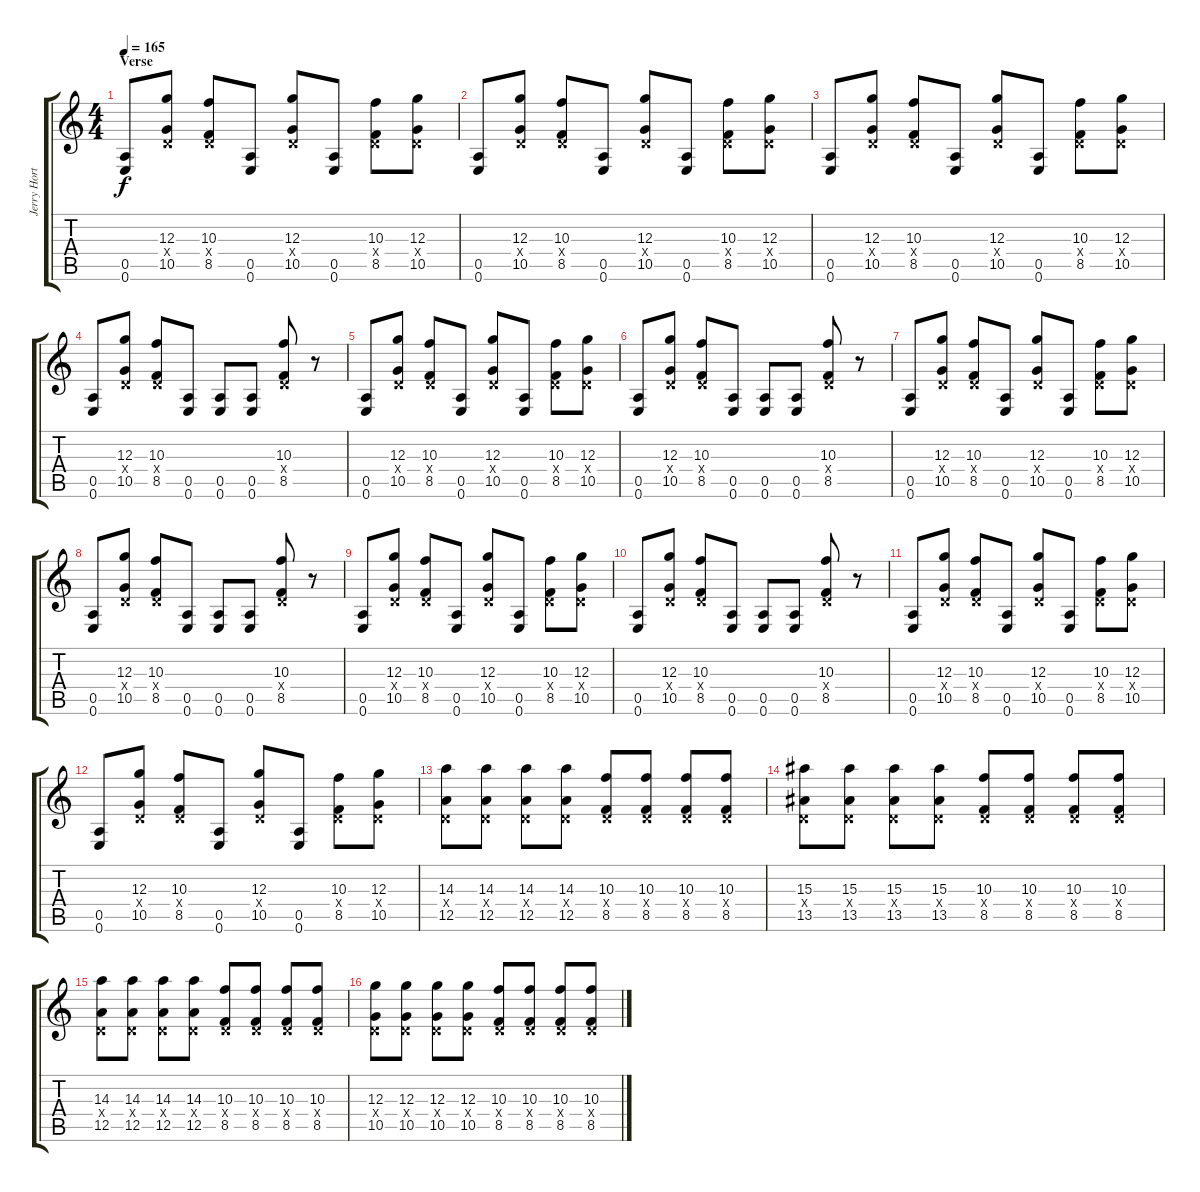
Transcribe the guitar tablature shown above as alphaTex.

\track ("Jerry Horton guitar 1" "Jerry Hort") {instrument overdrivenguitar}
\staff {score tabs}
\tuning (E4 B3 G3 D3 A2 E2) {hide}
\ts (4 4)
\section ("" "Verse")
\tempo 165
\clef g2
\ks c
(0.5 0.6).8{dy f} (12.3 0.4{x} 10.5).8 (10.3 0.4{x} 8.5).8 (0.5 0.6).8 (12.3 0.4{x} 10.5).8 (0.5 0.6).8 (10.3 0.4{x} 8.5).8 (12.3 0.4{x} 10.5).8 |
(0.5 0.6).8 (12.3 0.4{x} 10.5).8 (10.3 0.4{x} 8.5).8 (0.5 0.6).8 (12.3 0.4{x} 10.5).8 (0.5 0.6).8 (10.3 0.4{x} 8.5).8 (12.3 0.4{x} 10.5).8 |
(0.5 0.6).8 (12.3 0.4{x} 10.5).8 (10.3 0.4{x} 8.5).8 (0.5 0.6).8 (12.3 0.4{x} 10.5).8 (0.5 0.6).8 (10.3 0.4{x} 8.5).8 (12.3 0.4{x} 10.5).8 |
(0.5 0.6).8 (12.3 0.4{x} 10.5).8 (10.3 0.4{x} 8.5).8 (0.5 0.6).8 (0.5 0.6).8 (0.5 0.6).8 (10.3 0.4{x} 8.5).8 r.8 |
(0.5 0.6).8 (12.3 0.4{x} 10.5).8 (10.3 0.4{x} 8.5).8 (0.5 0.6).8 (12.3 0.4{x} 10.5).8 (0.5 0.6).8 (10.3 0.4{x} 8.5).8 (12.3 0.4{x} 10.5).8 |
(0.5 0.6).8 (12.3 0.4{x} 10.5).8 (10.3 0.4{x} 8.5).8 (0.5 0.6).8 (0.5 0.6).8 (0.5 0.6).8 (10.3 0.4{x} 8.5).8 r.8 |
(0.5 0.6).8 (12.3 0.4{x} 10.5).8 (10.3 0.4{x} 8.5).8 (0.5 0.6).8 (12.3 0.4{x} 10.5).8 (0.5 0.6).8 (10.3 0.4{x} 8.5).8 (12.3 0.4{x} 10.5).8 |
(0.5 0.6).8 (12.3 0.4{x} 10.5).8 (10.3 0.4{x} 8.5).8 (0.5 0.6).8 (0.5 0.6).8 (0.5 0.6).8 (10.3 0.4{x} 8.5).8 r.8 |
(0.5 0.6).8 (12.3 0.4{x} 10.5).8 (10.3 0.4{x} 8.5).8 (0.5 0.6).8 (12.3 0.4{x} 10.5).8 (0.5 0.6).8 (10.3 0.4{x} 8.5).8 (12.3 0.4{x} 10.5).8 |
(0.5 0.6).8 (12.3 0.4{x} 10.5).8 (10.3 0.4{x} 8.5).8 (0.5 0.6).8 (0.5 0.6).8 (0.5 0.6).8 (10.3 0.4{x} 8.5).8 r.8 |
(0.5 0.6).8 (12.3 0.4{x} 10.5).8 (10.3 0.4{x} 8.5).8 (0.5 0.6).8 (12.3 0.4{x} 10.5).8 (0.5 0.6).8 (10.3 0.4{x} 8.5).8 (12.3 0.4{x} 10.5).8 |
(0.5 0.6).8 (12.3 0.4{x} 10.5).8 (10.3 0.4{x} 8.5).8 (0.5 0.6).8 (12.3 0.4{x} 10.5).8 (0.5 0.6).8 (10.3 0.4{x} 8.5).8 (12.3 0.4{x} 10.5).8 |
(14.3 0.4{x} 12.5).8 (14.3 0.4{x} 12.5).8 (14.3 0.4{x} 12.5).8 (14.3 0.4{x} 12.5).8 (10.3 0.4{x} 8.5).8 (10.3 0.4{x} 8.5).8 (10.3 0.4{x} 8.5).8 (10.3 0.4{x} 8.5).8 |
(15.3 0.4{x} 13.5).8 (15.3 0.4{x} 13.5).8 (15.3 0.4{x} 13.5).8 (15.3 0.4{x} 13.5).8 (10.3 0.4{x} 8.5).8 (10.3 0.4{x} 8.5).8 (10.3 0.4{x} 8.5).8 (10.3 0.4{x} 8.5).8 |
(14.3 0.4{x} 12.5).8 (14.3 0.4{x} 12.5).8 (14.3 0.4{x} 12.5).8 (14.3 0.4{x} 12.5).8 (10.3 0.4{x} 8.5).8 (10.3 0.4{x} 8.5).8 (10.3 0.4{x} 8.5).8 (10.3 0.4{x} 8.5).8 |
(12.3 0.4{x} 10.5).8 (12.3 0.4{x} 10.5).8 (12.3 0.4{x} 10.5).8 (12.3 0.4{x} 10.5).8 (10.3 0.4{x} 8.5).8 (10.3 0.4{x} 8.5).8 (10.3 0.4{x} 8.5).8 (10.3 0.4{x} 8.5).8
